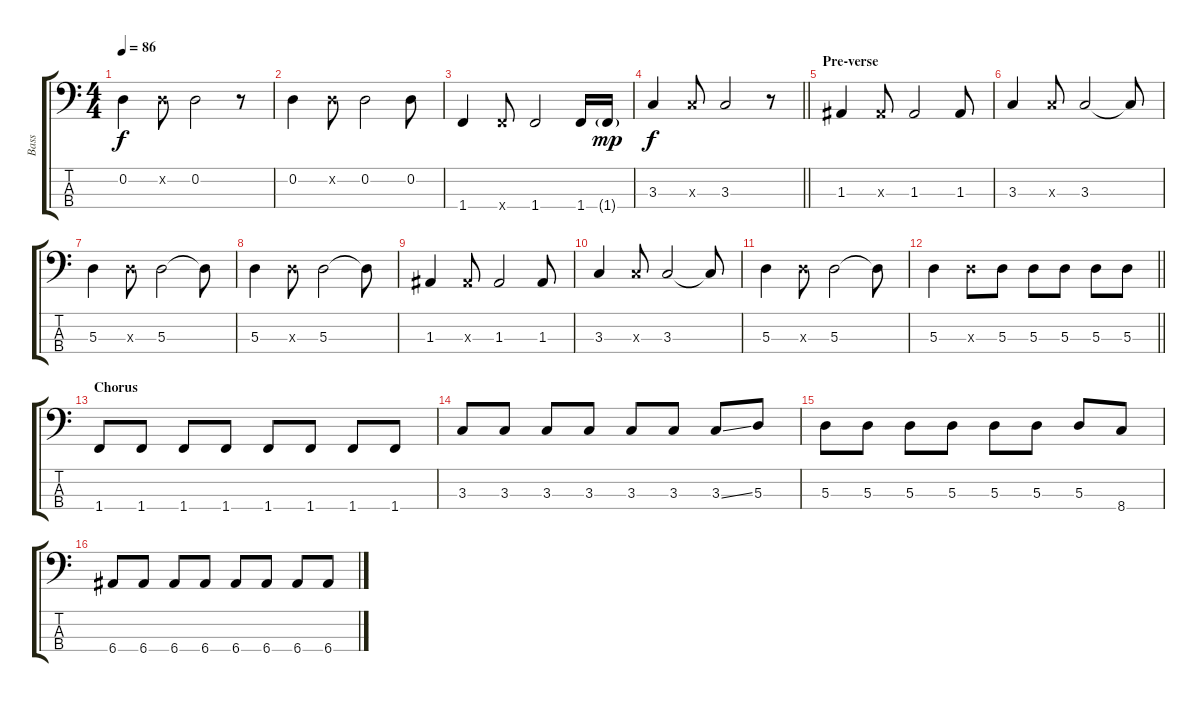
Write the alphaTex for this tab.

\track ("Bass" "Bass") {instrument electricbassfinger}
\staff {score tabs}
\tuning (G2 D2 A1 E1) {hide}
\ts (4 4)
\tempo 86
\clef f4
\ks c
0.2.4{dy f} 0.2{x}.8 0.2.2 r.8 |
0.2.4 0.2{x}.8 0.2.2 0.2.8 |
1.4.4 1.4{x}.8 1.4.2 1.4.16 1.4{g}.16{dy mp} |
\barLineRight lightlight
3.3.4{dy f} 3.3{x}.8 3.3.2 r.8 |
\section ("" "Pre-verse")
1.3.4 1.3{x}.8 1.3.2 1.3.8 |
3.3.4 3.3{x}.8 3.3.2 3.3{t}.8 |
5.3.4 5.3{x}.8 5.3.2 5.3{t}.8 |
5.3.4 5.3{x}.8 5.3.2 5.3{t}.8 |
1.3.4 1.3{x}.8 1.3.2 1.3.8 |
3.3.4 3.3{x}.8 3.3.2 3.3{t}.8 |
5.3.4 5.3{x}.8 5.3.2 5.3{t}.8 |
\barLineRight lightlight
5.3.4 5.3{x}.8 5.3.8 5.3.8 5.3.8 5.3.8 5.3.8 |
\section ("" "Chorus")
1.4.8 1.4.8 1.4.8 1.4.8 1.4.8 1.4.8 1.4.8 1.4.8 |
3.3.8 3.3.8 3.3.8 3.3.8 3.3.8 3.3.8 3.3{ss}.8 5.3.8 |
5.3.8 5.3.8 5.3.8 5.3.8 5.3.8 5.3.8 5.3.8 8.4.8 |
6.4.8 6.4.8 6.4.8 6.4.8 6.4.8 6.4.8 6.4.8 6.4.8
